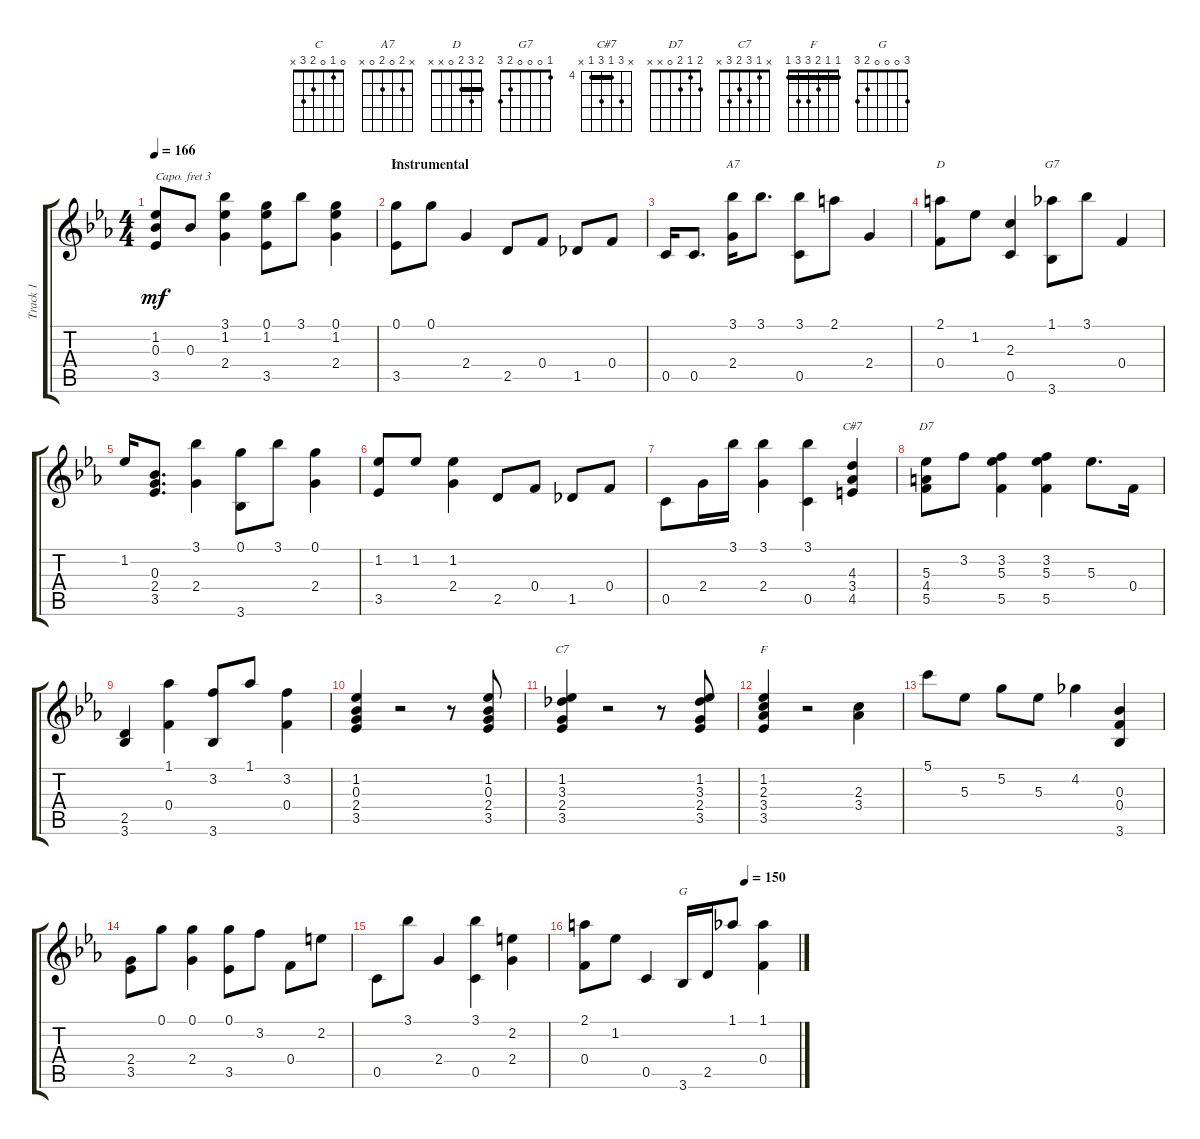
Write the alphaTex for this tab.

\track ("Track 1" "Track 1") {instrument acousticguitarsteel}
\staff {score tabs}
\capo 3
\tuning (E4 B3 G3 D3 A2 E2) {hide}
\chord ("C" 0 1 0 2 3 x)
\chord ("A7" x 2 0 2 0 x)
\chord ("D" 2 3 2 0 x x) {barre 2}
\chord ("G7" 1 0 0 0 2 3)
\chord ("C#7" x 6 4 6 4 x) {firstfret 4 barre 4}
\chord ("D7" 2 1 2 0 x x)
\chord ("C7" x 1 3 2 3 x)
\chord ("F" 1 1 2 3 3 1) {barre 1}
\chord ("G" 3 0 0 0 2 3)
\ts (4 4)
\tempo 166
\clef g2
\ks eb
(1.2 0.3 3.5).8{dy mf} 0.3.8 (3.1 1.2 2.4).4 (0.1 1.2 3.5).8 3.1.8 (0.1 1.2 2.4).4 |
\section ("" "Instrumental")
(0.1 3.5).8{ch "C"} 0.1.8 2.4.4 2.5.8 0.4.8 1.5.8 0.4.8 |
0.5.16 0.5.8{d} (3.1 2.4).16{ch "A7"} 3.1.8{d} (3.1 0.5).8 2.1.8 2.4.4 |
(2.1 0.4).8{ch "D"} 1.2.8 (2.3 0.5).4 (1.1 3.6).8{ch "G7"} 3.1.8 0.4.4 |
1.2.16 (0.3 2.4 3.5).8{d} (3.1 2.4).4 (0.1 3.6).8 3.1.8 (0.1 2.4).4 |
(1.2 3.5).8 1.2.8 (1.2 2.4).4 2.5.8 0.4.8 1.5.8 0.4.8 |
0.5.8 2.4.16 3.1.16 (3.1 2.4).4 (3.1 0.5).4 (4.3 3.4 4.5).4{ch "C#7"} |
(5.3 4.4 5.5).8{ch "D7"} 3.2.8 (3.2 5.3 5.5).4 (3.2 5.3 5.5).4 5.3.8{d} 0.4.16 |
(2.5 3.6).4 (1.1 0.4).4 (3.2 3.6).8 1.1.8 (3.2 0.4).4 |
(1.2 0.3 2.4 3.5).4 r.2 r.8 (1.2 0.3 2.4 3.5).8 |
(1.2 3.3 2.4 3.5).4{ch "C7"} r.2 r.8 (1.2 3.3 2.4 3.5).8 |
(1.2 2.3 3.4 3.5).4{ch "F"} r.2 (2.3 3.4).4 |
5.1.8 5.3.8 5.2.8 5.3.8 4.2.4 (0.3 0.4 3.6).4 |
(2.4 3.5).8 0.1.8 (0.1 2.4).4 (0.1 3.5).8 3.2.8 0.4.8 2.2.8 |
0.5.8 3.1.8 2.4.4 (3.1 0.5).4 (2.2 2.4).4 |
\tempo (150 0.75)
(2.1 0.4).8 1.2.8 0.5.4 3.6.16{ch "G"} 2.5.16 1.1.8 (1.1 0.4).4
